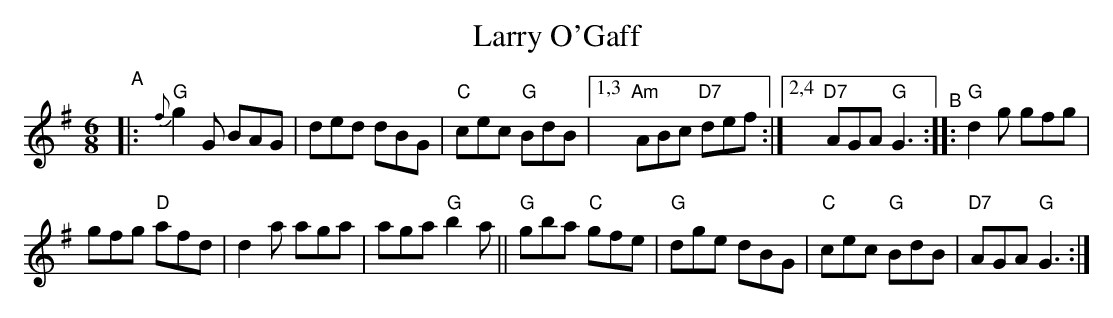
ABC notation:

X:1
T: Larry O'Gaff
M: 6/8
L: 1/8
K: G
"^A"|:\
"G"{f}g2G BAG | ded dBG | "C"cec "G"BdB |\
[1,3 "Am"ABc "D7"def :|[2,4 "D7"AGA "G"G3 "^B":: "G"d2g gfg |
gfg "D"afd | d2a aga | aga "G"b2a ||\
"G"gba "C"gfe | "G"dge dBG | "C"cec "G"BdB | "D7"AGA "G"G3 :|
